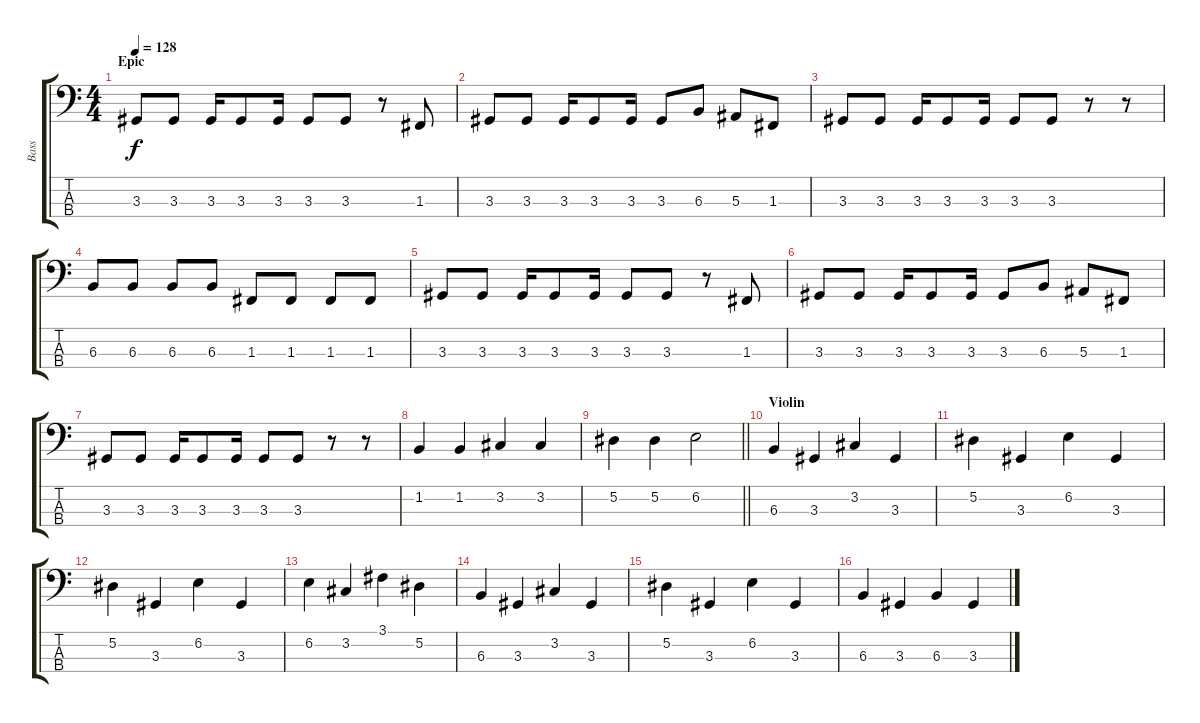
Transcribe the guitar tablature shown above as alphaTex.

\track ("Bass" "Bass") {instrument electricbasspick}
\staff {score tabs}
\tuning (Eb2 Bb1 F1 C1) {hide}
\ts (4 4)
\section ("" "Epic")
\tempo 128
\clef f4
\ks c
3.3.8{dy f} 3.3.8 3.3.16 3.3.8 3.3.16 3.3.8 3.3.8 r.8 1.3.8 |
3.3.8 3.3.8 3.3.16 3.3.8 3.3.16 3.3.8 6.3.8 5.3.8 1.3.8 |
3.3.8 3.3.8 3.3.16 3.3.8 3.3.16 3.3.8 3.3.8 r.8 r.8 |
6.3.8 6.3.8 6.3.8 6.3.8 1.3.8 1.3.8 1.3.8 1.3.8 |
3.3.8 3.3.8 3.3.16 3.3.8 3.3.16 3.3.8 3.3.8 r.8 1.3.8 |
3.3.8 3.3.8 3.3.16 3.3.8 3.3.16 3.3.8 6.3.8 5.3.8 1.3.8 |
3.3.8 3.3.8 3.3.16 3.3.8 3.3.16 3.3.8 3.3.8 r.8 r.8 |
1.2.4 1.2.4 3.2.4 3.2.4 |
\barLineRight lightlight
5.2.4 5.2.4 6.2.2 |
\section ("" "Violin")
6.3.4 3.3.4 3.2.4 3.3.4 |
5.2.4 3.3.4 6.2.4 3.3.4 |
5.2.4 3.3.4 6.2.4 3.3.4 |
6.2.4 3.2.4 3.1.4 5.2.4 |
6.3.4 3.3.4 3.2.4 3.3.4 |
5.2.4 3.3.4 6.2.4 3.3.4 |
6.3.4 3.3.4 6.3.4 3.3.4
